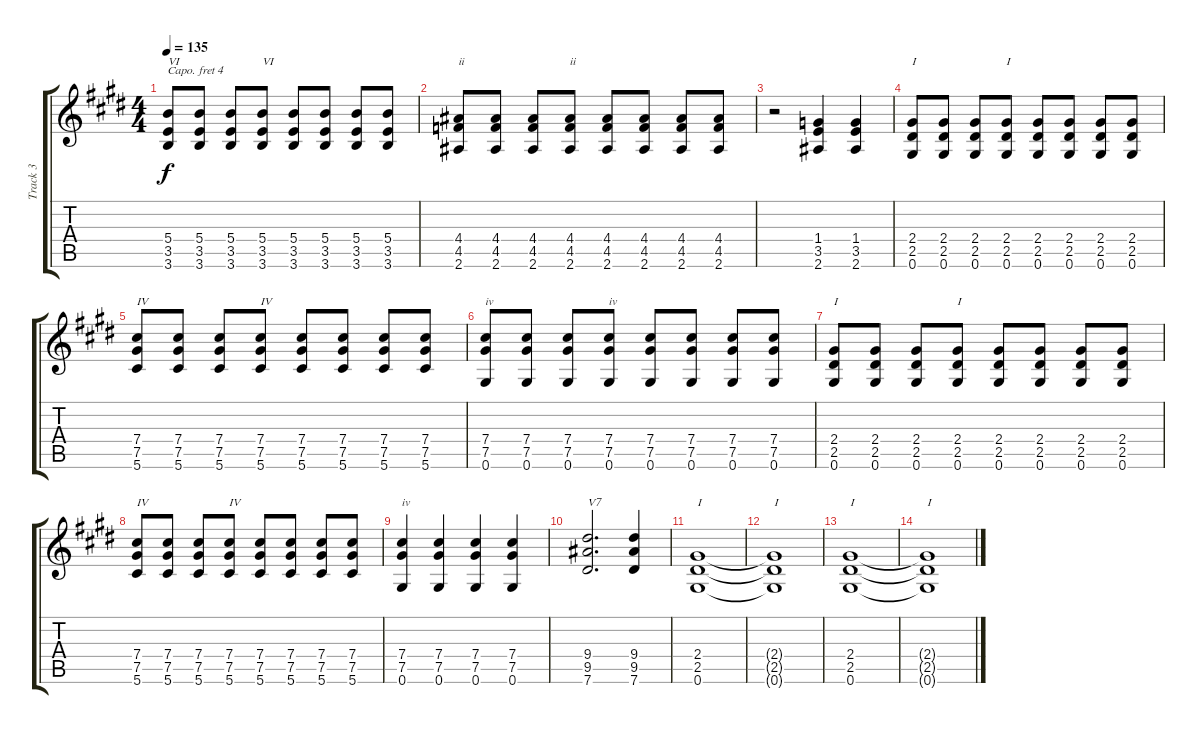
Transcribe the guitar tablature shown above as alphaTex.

\track ("Track 3" "Track 3") {instrument overdrivenguitar}
\staff {score tabs}
\capo 4
\tuning (E4 B3 G3 D3 A2 E2) {hide}
\ts (4 4)
\tempo 135
\clef g2
\ks e
(5.4 3.5 3.6).8{txt "VI" dy f} (5.4 3.5 3.6).8 (5.4 3.5 3.6).8 (5.4 3.5 3.6).8{txt "VI"} (5.4 3.5 3.6).8 (5.4 3.5 3.6).8 (5.4 3.5 3.6).8 (5.4 3.5 3.6).8 |
(4.4 4.5 2.6).8{txt "ii"} (4.4 4.5 2.6).8 (4.4 4.5 2.6).8 (4.4 4.5 2.6).8{txt "ii"} (4.4 4.5 2.6).8 (4.4 4.5 2.6).8 (4.4 4.5 2.6).8 (4.4 4.5 2.6).8 |
r.2 (1.4 3.5 2.6).4 (1.4 3.5 2.6).4 |
(2.4 2.5 0.6).8{txt "I"} (2.4 2.5 0.6).8 (2.4 2.5 0.6).8 (2.4 2.5 0.6).8{txt "I"} (2.4 2.5 0.6).8 (2.4 2.5 0.6).8 (2.4 2.5 0.6).8 (2.4 2.5 0.6).8 |
(7.4 7.5 5.6).8{txt "IV"} (7.4 7.5 5.6).8 (7.4 7.5 5.6).8 (7.4 7.5 5.6).8{txt "IV"} (7.4 7.5 5.6).8 (7.4 7.5 5.6).8 (7.4 7.5 5.6).8 (7.4 7.5 5.6).8 |
(7.4 7.5 0.6).8{txt "iv"} (7.4 7.5 0.6).8 (7.4 7.5 0.6).8 (7.4 7.5 0.6).8{txt "iv"} (7.4 7.5 0.6).8 (7.4 7.5 0.6).8 (7.4 7.5 0.6).8 (7.4 7.5 0.6).8 |
(2.4 2.5 0.6).8{txt "I"} (2.4 2.5 0.6).8 (2.4 2.5 0.6).8 (2.4 2.5 0.6).8{txt "I"} (2.4 2.5 0.6).8 (2.4 2.5 0.6).8 (2.4 2.5 0.6).8 (2.4 2.5 0.6).8 |
(7.4 7.5 5.6).8{txt "IV"} (7.4 7.5 5.6).8 (7.4 7.5 5.6).8 (7.4 7.5 5.6).8{txt "IV"} (7.4 7.5 5.6).8 (7.4 7.5 5.6).8 (7.4 7.5 5.6).8 (7.4 7.5 5.6).8 |
(7.4 7.5 0.6).4{txt "iv"} (7.4 7.5 0.6).4 (7.4 7.5 0.6).4 (7.4 7.5 0.6).4 |
(9.4 9.5 7.6).2{d txt "V7"} (9.4 9.5 7.6).4 |
(2.4 2.5 0.6).1{txt "I"} |
(2.4{t} 2.5{t} 0.6{t}).1{txt "I"} |
(2.4 2.5 0.6).1{txt "I"} |
(2.4{t} 2.5{t} 0.6{t}).1{txt "I"}
